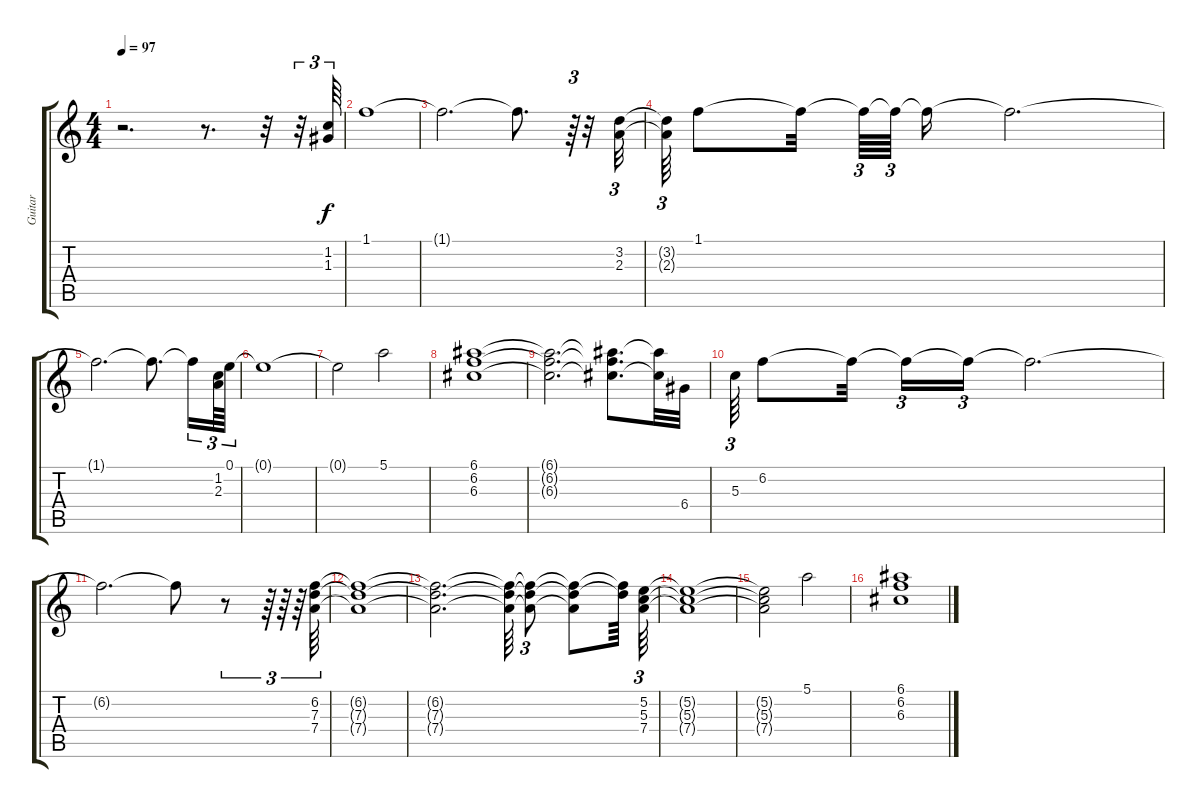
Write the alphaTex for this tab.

\track ("Guitar" "Guitar") {instrument electricguitarclean}
\staff {score tabs}
\tuning (E4 B3 G3 D3 A2 E2) {hide}
\ts (4 4)
\tempo 97
\clef g2
\ks c
r.2{d dy f} r.8{d} r.32 r.32{tu (3 2)} (1.2 1.3).64{tu (3 2)} |
1.1.1 |
1.1{t}.2{d} 1.1{t}.8{d} r.64{tu (3 2)} r.32 (3.2 2.3).32{tu (3 2)} |
(3.2{t} 2.3{t}).64{tu (3 2)} 1.1.8 1.1{t}.32{beam splitsecondary} 1.1{t}.64{tu (3 2)} 1.1{t}.64{tu (3 2) beam splitsecondary} 1.1{t}.16 1.1{t}.2{d} |
1.1{t}.2{d} 1.1{t}.8{d} 1.1{t}.16{tu (3 2)} (1.2 2.3).64{tu (3 2)} 0.1.64{tu (3 2)} |
0.1{t}.1 |
0.1{t}.2 5.1.2 |
(6.1 6.2 6.3).1 |
(6.1{t} 6.2{t} 6.3{t}).2{d} (6.1{t} 6.2{t} 6.3{t}).8{d} (6.1{t} 6.3{t}).32 6.4.32 |
5.3.64{tu (3 2)} 6.2.8 6.2{t}.32{beam splitsecondary} 6.2{t}.16{tu (3 2)} 6.2{t}.16{tu (3 2)} 6.2{t}.2{d} |
6.2{t}.2{d} 6.2{t}.8 r.8{tu (3 2)} r.64{tu (3 2)} r.64{tu (3 2)} r.64{tu (3 2)} (6.2 7.3 7.4).64{tu (3 2)} |
(6.2{t} 7.3{t} 7.4{t}).1 |
(6.2{t} 7.3{t} 7.4{t}).2{d} (6.2{t} 7.3{t} 7.4{t}).64 (6.2{t} 7.3{t} 7.4{t}).8{tu (3 2)} (6.2{t} 7.3{t} 7.4{t}).8 (6.2{t} 7.3{t}).64 (5.2 5.3 7.4).64{tu (3 2)} |
(5.2{t} 5.3{t} 7.4{t}).1 |
(5.2{t} 5.3{t} 7.4{t}).2 5.1.2 |
(6.1 6.2 6.3).1
